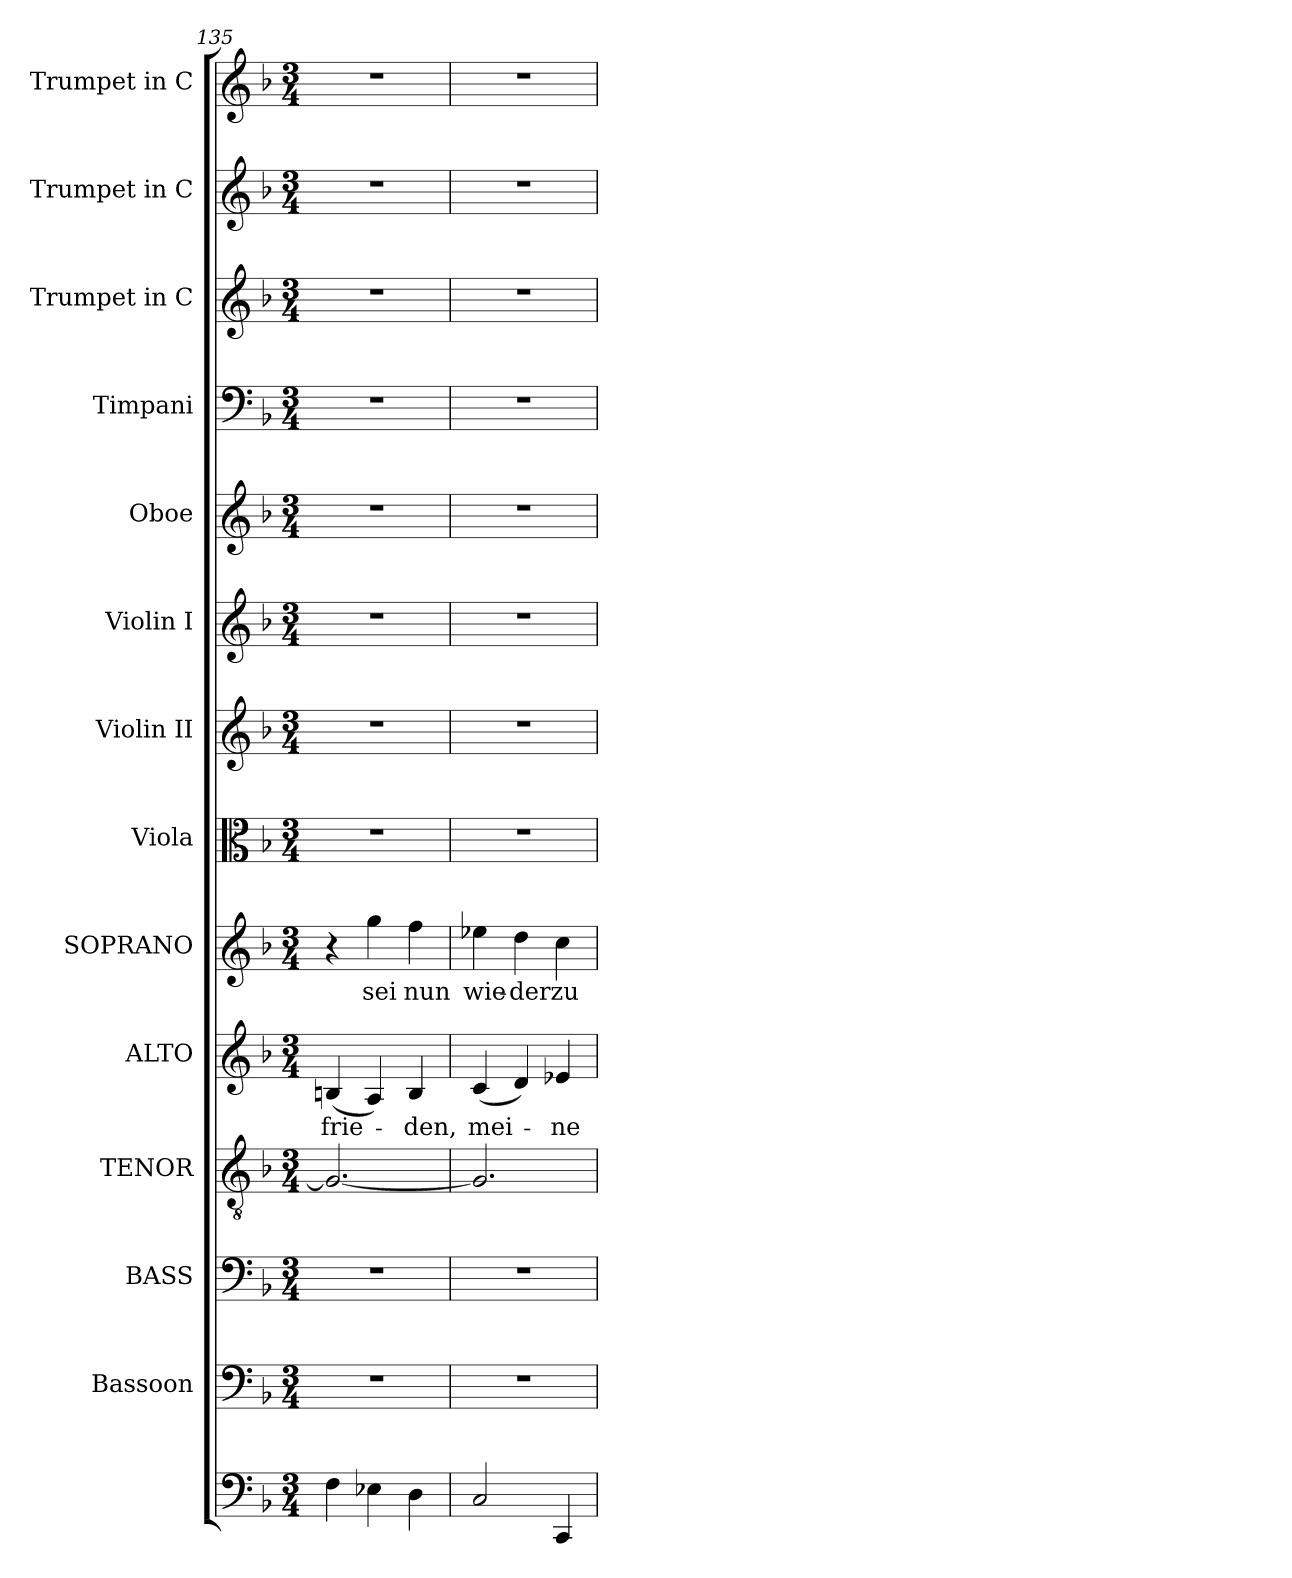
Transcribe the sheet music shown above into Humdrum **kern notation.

**kern	**kern	**kern	**kern	**kern	**text	**kern	**text	**kern	**kern	**kern	**kern	**kern	**kern	**kern	**kern
*part14	*part13	*part12	*part11	*part10	*part10	*part9	*part9	*part8	*part7	*part6	*part5	*part4	*part3	*part2	*part1
*staff14	*staff13	*staff12	*staff11	*staff10	*staff10	*staff9	*staff9	*staff8	*staff7	*staff6	*staff5	*staff4	*staff3	*staff2	*staff1
*	*I"Bassoon	*I"BASS	*I"TENOR	*I"ALTO	*	*I"SOPRANO	*	*I"Viola	*I"Violin II	*I"Violin I	*I"Oboe	*I"Timpani	*I"Trumpet in C	*I"Trumpet in C	*I"Trumpet in C
*	*	*	*	*I'Alto	*	*I'Soprano	*	*I'Viola	*I'Violin II	*I'Violin I	*I'Oboe	*I'Timp.	*	*	*
*clefF4	*clefF4	*clefF4	*clefGv2	*clefG2	*	*clefG2	*	*clefC3	*clefG2	*clefG2	*clefG2	*clefF4	*clefG2	*clefG2	*clefG2
*	*	*	*ITrd7c12	*	*	*	*	*	*	*	*	*	*	*	*
*k[b-]	*k[b-]	*k[b-]	*k[b-]	*k[b-]	*	*k[b-]	*	*k[b-]	*k[b-]	*k[b-]	*k[b-]	*k[b-]	*k[b-]	*k[b-]	*k[b-]
*F:	*F:	*F:	*F:	*F:	*	*F:	*	*F:	*F:	*F:	*F:	*F:	*F:	*F:	*F:
*M3/4	*M3/4	*M3/4	*M3/4	*M3/4	*	*M3/4	*	*M3/4	*M3/4	*M3/4	*M3/4	*M3/4	*M3/4	*M3/4	*M3/4
=135	=135	=135	=135	=135	=135	=135	=135	=135	=135	=135	=135	=135	=135	=135	=135
!	!LO:N:vis=1	!LO:N:vis=1	!	!	!	!	!	!	!	!	!	!	!	!	!
!	!	!	!	!	!LO:LY:b:color=#000000	!	!	!LO:N:vis=1	!LO:N:vis=1	!LO:N:vis=1	!LO:N:vis=1	!LO:N:vis=1	!LO:N:vis=1	!LO:N:vis=1	!LO:N:vis=1
4Fi\	2.r	2.r	2.GGi/_	(4Bni/	-frie-	4r	.	2.r	2.r	2.r	2.r	2.r	2.r	2.r	2.r
!	!	!	!	!	!	!	!LO:LY:b:color=#000000	!	!	!	!	!	!	!	!
4E-Xi\	.	.	.	4Ai/)	.	4ggi\	sei	.	.	.	.	.	.	.	.
!	!	!	!	!	!LO:LY:b:color=#000000	!	!	!	!	!	!	!	!	!	!
!	!	!	!	!	!	!	!LO:LY:b:color=#000000	!	!	!	!	!	!	!	!
4Di\	.	.	.	4Bi/	-den,	4ffi\	nun	.	.	.	.	.	.	.	.
=136	=136	=136	=136	=136	=136	=136	=136	=136	=136	=136	=136	=136	=136	=136	=136
!	!LO:N:vis=1	!LO:N:vis=1	!	!	!	!	!	!	!	!	!	!	!	!	!
!	!	!	!	!	!LO:LY:b:color=#000000	!	!	!	!	!	!	!	!	!	!
!	!	!	!	!	!	!	!LO:LY:b:color=#000000	!LO:N:vis=1	!LO:N:vis=1	!LO:N:vis=1	!LO:N:vis=1	!LO:N:vis=1	!LO:N:vis=1	!LO:N:vis=1	!LO:N:vis=1
2Ci/	2.r	2.r	2.GGi/]	(4ci/	mei-	4ee-Xi\	wie-	2.r	2.r	2.r	2.r	2.r	2.r	2.r	2.r
!	!	!	!	!	!	!	!LO:LY:b:color=#000000	!	!	!	!	!	!	!	!
.	.	.	.	4di/)	.	4ddi\	-der	.	.	.	.	.	.	.	.
!	!	!	!	!	!LO:LY:b:color=#000000	!	!	!	!	!	!	!	!	!	!
!	!	!	!	!	!	!	!LO:LY:b:color=#000000	!	!	!	!	!	!	!	!
4CCi/	.	.	.	4e-Xi/	-ne	4cci\	zu-	.	.	.	.	.	.	.	.
=	=	=	=	=	=	=	=	=	=	=	=	=	=	=	=
*-	*-	*-	*-	*-	*-	*-	*-	*-	*-	*-	*-	*-	*-	*-	*-
